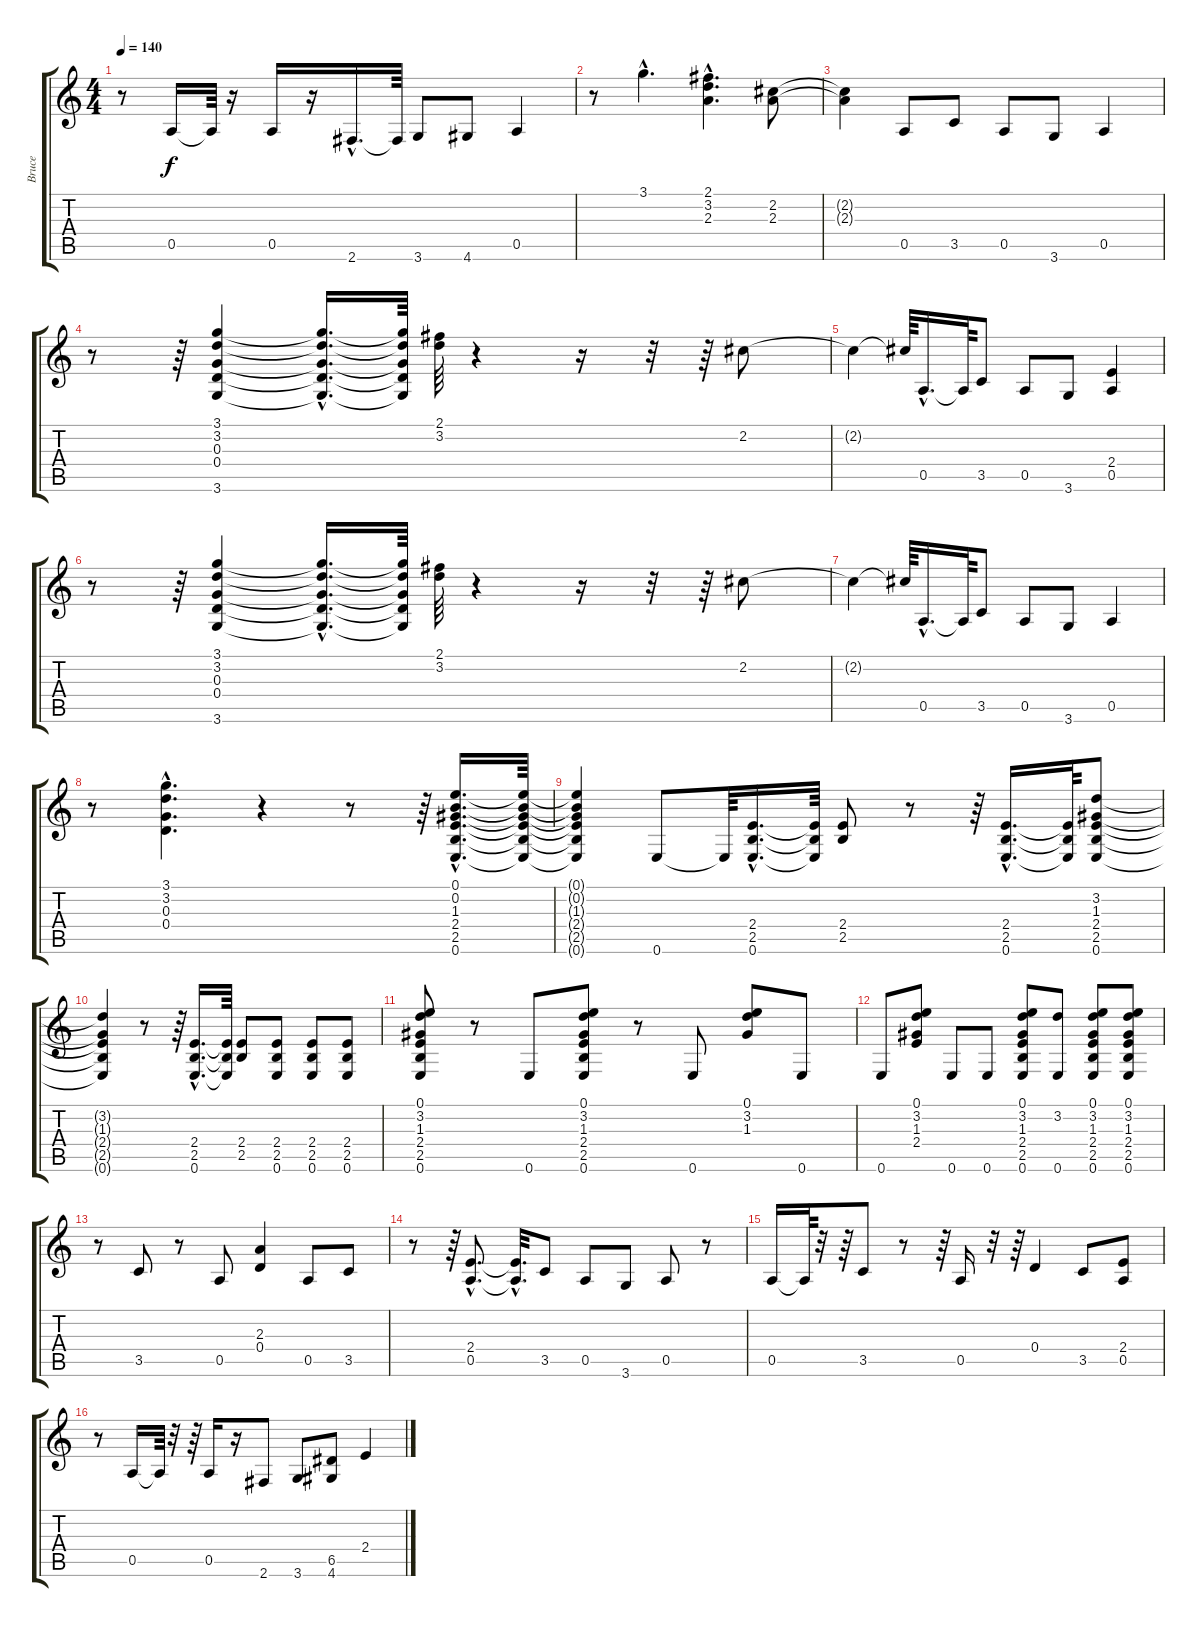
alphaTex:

\track ("Bruce" "Bruce") {instrument electricguitarjazz}
\staff {score tabs}
\tuning (E4 B3 G3 D3 A2 E2) {hide}
\ts (4 4)
\tempo 140
\clef g2
\ks c
r.8{dy f} 0.5.16 0.5{t}.64 r.16 0.5.16 r.16 2.6{hac}.16{d} 2.6{t}.64 3.6.8 4.6.8 0.5.4 |
r.8 3.1{hac}.4{d} (2.1{hac} 3.2{hac} 2.3{hac}).4{d} (2.2 2.3).8 |
(2.2{t} 2.3{t}).4 0.5.8 3.5.8 0.5.8 3.6.8 0.5.4 |
r.8 r.64 (3.1 3.2 0.3 0.4 3.6).4 (3.1{hac t} 3.2{hac t} 0.3{hac t} 0.4{hac t} 3.6{hac t}).16{d} (3.1{t} 3.2{t} 0.3{t} 0.4{t} 3.6{t}).64 (2.1 3.2).64 r.4 r.16 r.32 r.64 2.2.8 |
2.2{t}.4 2.2{t}.64 0.5{hac}.16{d} 0.5{t}.64 3.5.8 0.5.8 3.6.8 (2.4 0.5).4 |
r.8 r.64 (3.1 3.2 0.3 0.4 3.6).4 (3.1{hac t} 3.2{hac t} 0.3{hac t} 0.4{hac t} 3.6{hac t}).16{d} (3.1{t} 3.2{t} 0.3{t} 0.4{t} 3.6{t}).64 (2.1 3.2).64 r.4 r.16 r.32 r.64 2.2.8 |
2.2{t}.4 2.2{t}.64 0.5{hac}.16{d} 0.5{t}.64 3.5.8 0.5.8 3.6.8 0.5.4 |
r.8 (3.1{hac} 3.2{hac} 0.3{hac} 0.4{hac}).4{d} r.4 r.8 r.64 (0.1{hac} 0.2{hac} 1.3{hac} 2.4{hac} 2.5{hac} 0.6{hac}).16{d} (0.1{t} 0.2{t} 1.3{t} 2.4{t} 2.5{t} 0.6{t}).64 |
(0.1{t} 0.2{t} 1.3{t} 2.4{t} 2.5{t} 0.6{t}).4 0.6.8 0.6{t}.64 (2.4{hac} 2.5{hac} 0.6{hac}).16{d} (2.4{t} 2.5{t} 0.6{t}).64 (2.4 2.5).8 r.8 r.64 (2.4{hac} 2.5{hac} 0.6{hac}).16{d} (2.4{t} 2.5{t} 0.6{t}).64 (3.2 1.3 2.4 2.5 0.6).8 |
(3.2{t} 1.3{t} 2.4{t} 2.5{t} 0.6{t}).4 r.8 r.64 (2.4{hac} 2.5{hac} 0.6{hac}).16{d} (2.4{t} 2.5{t} 0.6{t}).64 (2.4 2.5).8 (2.4 2.5 0.6).8 (2.4 2.5 0.6).8 (2.4 2.5 0.6).8 |
(0.1 3.2 1.3 2.4 2.5 0.6).8 r.8 0.6.8 (0.1 3.2 1.3 2.4 2.5 0.6).8 r.8 0.6.8 (0.1 3.2 1.3).8 0.6.8 |
0.6.8 (0.1 3.2 1.3 2.4).8 0.6.8 0.6.8 (0.1 3.2 1.3 2.4 2.5 0.6).8 (3.2 0.6).8 (0.1 3.2 1.3 2.4 2.5 0.6).8 (0.1 3.2 1.3 2.4 2.5 0.6).8 |
r.8 3.5.8 r.8 0.5.8 (2.3 0.4).4 0.5.8 3.5.8 |
r.8 r.64 (2.4{hac} 0.5{hac}).8{d} (2.4{hac t} 0.5{hac t}).32{d} 3.5.8 0.5.8 3.6.8 0.5.8 r.8 |
0.5.16 0.5{t}.64 r.32 r.64 3.5.8 r.8 r.64 0.5.16 r.32 r.64 0.4.4 3.5.8 (2.4 0.5).8 |
r.8 0.5.16 0.5{t}.64 r.32 r.64 0.5.16 r.16 2.6.8 3.6.8 (6.5 4.6).8 2.4.4
